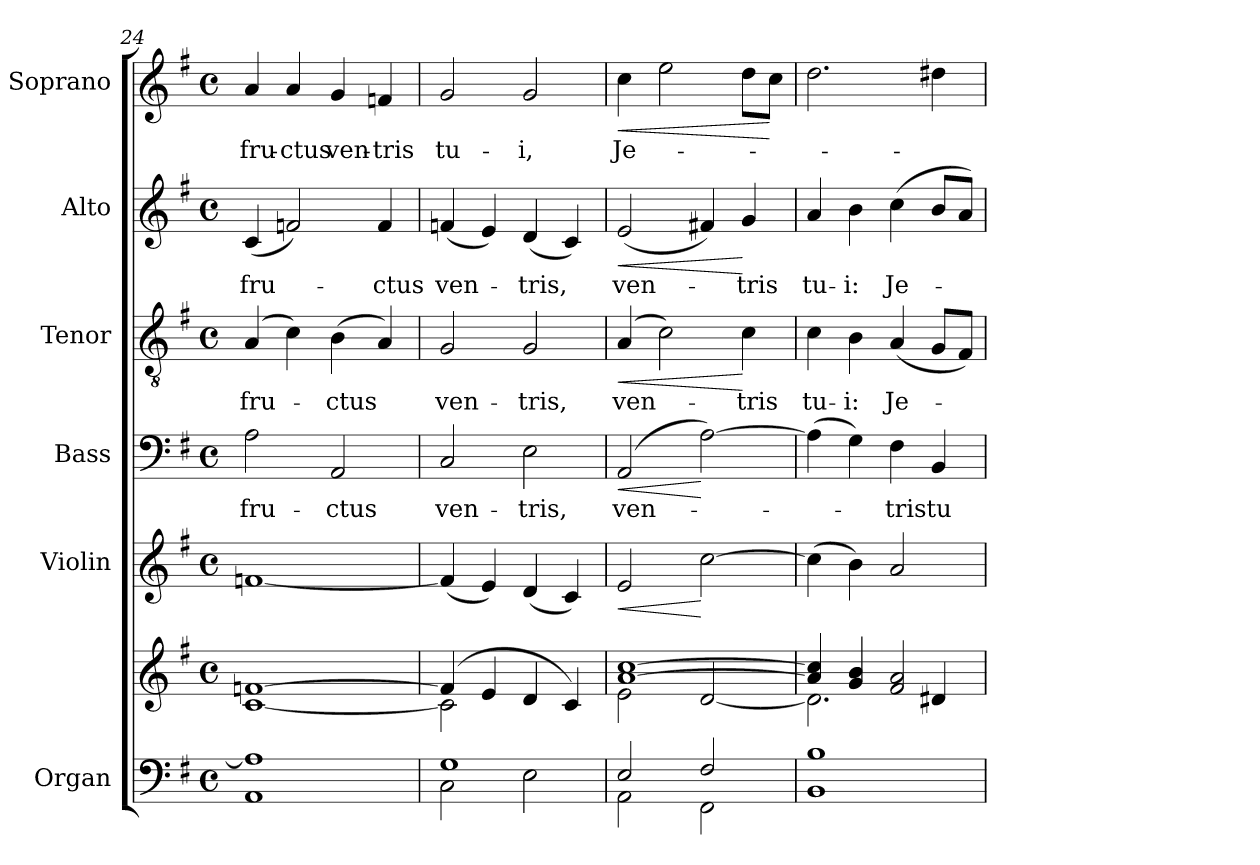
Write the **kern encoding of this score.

**kern	**kern	**dynam	**kern	**dynam	**kern	**text	**dynam	**kern	**text	**dynam	**kern	**text	**dynam	**kern	**text	**dynam
*part6	*part6	*part6	*part5	*part5	*part4	*part4	*part4	*part3	*part3	*part3	*part2	*part2	*part2	*part1	*part1	*part1
*staff7	*staff6	*staff6/7	*staff5	*staff5	*staff4	*staff4	*staff4	*staff3	*staff3	*staff3	*staff2	*staff2	*staff2	*staff1	*staff1	*staff1
*I"Organ	*	*	*I"Violin	*	*I"Bass	*	*	*I"Tenor	*	*	*I"Alto	*	*	*I"Soprano	*	*
*I'Org.	*	*	*I'Vln.	*	*I'B.	*	*	*I'T.	*	*	*I'A.	*	*	*I'S.	*	*
*clefF4	*clefG2	*	*clefG2	*	*clefF4	*	*	*clefGv2	*	*	*clefG2	*	*	*clefG2	*	*
*	*	*	*	*	*	*	*	*ITrd7c12	*	*	*	*	*	*	*	*
*k[f#]	*k[f#]	*	*k[f#]	*	*k[f#]	*	*	*k[f#]	*	*	*k[f#]	*	*	*k[f#]	*	*
*G:	*G:	*	*G:	*	*G:	*	*	*G:	*	*	*G:	*	*	*G:	*	*
*M4/4	*M4/4	*	*M4/4	*	*M4/4	*	*	*M4/4	*	*	*M4/4	*	*	*M4/4	*	*
*met(c)	*met(c)	*	*met(c)	*	*met(c)	*	*	*met(c)	*	*	*met(c)	*	*	*met(c)	*	*
=24	=24	=24	=24	=24	=24	=24	=24	=24	=24	=24	=24	=24	=24	=24	=24	=24
*^	*^	*	*	*	*	*	*	*	*	*	*	*	*	*	*	*
!	!	!	!	!	!	!	!	!LO:LY:b:color=#000000	!	!	!	!	!	!	!	!	!	!
!	!	!	!	!	!	!	!	!	!	!	!LO:LY:b:color=#000000	!	!	!	!	!	!	!
!	!	!	!	!	!	!	!	!	!	!	!	!	!	!LO:LY:b:color=#000000	!	!	!	!
!	!	!	!	!	!	!	!	!	!	!	!	!	!	!	!	!	!LO:LY:b:color=#000000	!
1Ai]	1AAi	[1fni	[1ci	.	[1fni	.	2Ai\	fru-	.	(4AAi/	fru-	.	(4ci/	fru-	.	4ai/	fru-	.
!	!	!	!	!	!	!	!	!	!	!	!	!	!	!	!	!	!LO:LY:b:color=#000000	!
.	.	.	.	.	.	.	.	.	.	4Ci\)	.	.	2fni/)	.	.	4ai/	-ctus	.
!	!	!	!	!	!	!	!	!LO:LY:b:color=#000000	!	!	!	!	!	!	!	!	!	!
!	!	!	!	!	!	!	!	!	!	!	!LO:LY:b:color=#000000	!	!	!	!	!	!	!
!	!	!	!	!	!	!	!	!	!	!	!	!	!	!	!	!	!LO:LY:b:color=#000000	!
.	.	.	.	.	.	.	2AAi/	-ctus	.	(4BBi\	-ctus	.	.	.	.	4gi/	ven-	.
!	!	!	!	!	!	!	!	!	!	!	!	!	!	!LO:LY:b:color=#000000	!	!	!	!
!	!	!	!	!	!	!	!	!	!	!	!	!	!	!	!	!	!LO:LY:b:color=#000000	!
.	.	.	.	.	.	.	.	.	.	4AAi/)	.	.	4fi/	-ctus	.	4fni/	-tris	.
!!LO:LB:g=z
=25	=25	=25	=25	=25	=25	=25	=25	=25	=25	=25	=25	=25	=25	=25	=25	=25	=25	=25
!	!	!	!	!	!	!	!	!LO:LY:b:color=#000000	!	!	!	!	!	!	!	!	!	!
!	!	!	!	!	!	!	!	!	!	!	!LO:LY:b:color=#000000	!	!	!	!	!	!	!
!	!	!	!	!	!	!	!	!	!	!	!	!	!	!LO:LY:b:color=#000000	!	!	!	!
!	!	!	!	!	!	!	!	!	!	!	!	!	!	!	!	!	!LO:LY:b:color=#000000	!
1Gi	2Ci\	(4fi/]	2ci\]	.	(4fi/]	.	2Ci/	ven-	.	2GGi/	ven-	.	(4fni/	ven-	.	2gi/	tu-	.
.	.	4ei/	.	.	4ei/)	.	.	.	.	.	.	.	4ei/)	.	.	.	.	.
!	!	!	!	!	!	!	!	!LO:LY:b:color=#000000	!	!	!	!	!	!	!	!	!	!
!	!	!	!	!	!	!	!	!	!	!	!LO:LY:b:color=#000000	!	!	!	!	!	!	!
!	!	!	!	!	!	!	!	!	!	!	!	!	!	!LO:LY:b:color=#000000	!	!	!	!
!	!	!	!	!	!	!	!	!	!	!	!	!	!	!	!	!	!LO:LY:b:color=#000000	!
.	2Ei\	4di/	2ryy	.	(4di/	.	2Ei\	-tris,	.	2GGi/	-tris,	.	(4di/	-tris,	.	2gi/	-i,	.
.	.	4ci/)	.	.	4ci/)	.	.	.	.	.	.	.	4ci/)	.	.	.	.	.
=26	=26	=26	=26	=26	=26	=26	=26	=26	=26	=26	=26	=26	=26	=26	=26	=26	=26	=26
!	!	!	!	!	!	!LO:HP:b	!	!	!	!	!	!	!	!	!	!	!	!
!	!	!	!	!	!	!	!	!LO:LY:b:color=#000000	!LO:HP:b	!	!	!	!	!	!	!	!	!
!	!	!	!	!	!	!	!	!	!	!	!LO:LY:b:color=#000000	!LO:HP:b	!	!	!	!	!	!
!	!	!	!	!	!	!	!	!	!	!	!	!	!	!LO:LY:b:color=#000000	!LO:HP:b	!	!	!
!	!	!	!	!	!	!	!	!	!	!	!	!	!	!	!	!	!LO:LY:b:color=#000000	!LO:HP:b
2Ei/	2AAi\	[1ai [1cci	2ei\	.	2ei/	<	(2AAi/	ven-	<	(4AAi/	ven-	<	(2ei/	ven-	<	4cci\	Je-	<
.	.	.	.	.	.	.	.	.	.	2Ci\)	.	.	.	.	.	2eei\	.	.
2F#i/	2FF#i\	.	[2di/	[ [	[2cci\	[	[2Ai\)	.	[	.	.	.	4f#Xi/)	.	.	.	.	.
!	!	!	!	!	!	!	!	!	!	!	!LO:LY:b:color=#000000	!	!	!	!	!	!	!
!	!	!	!	!	!	!	!	!	!	!	!	!	!	!LO:LY:b:color=#000000	!	!	!	!
.	.	.	.	.	.	.	.	.	.	4Ci\	-tris	[	4gi/	-tris	[	8ddi\L	.	.
.	.	.	.	.	.	.	.	.	.	.	.	.	.	.	.	8cci\J	.	[
=27	=27	=27	=27	=27	=27	=27	=27	=27	=27	=27	=27	=27	=27	=27	=27	=27	=27	=27
!	!	!	!	!	!	!	!	!	!	!	!LO:LY:b:color=#000000	!	!	!	!	!	!	!
!	!	!	!	!	!	!	!	!	!	!	!	!	!	!LO:LY:b:color=#000000	!	!	!	!
1Bi	1BBi	4ai/] 4cci]	2.di\]	.	(4cci\]	.	(4Ai\]	.	.	4Ci\	tu-	.	4ai/	tu-	.	2.ddi\	.	.
!	!	!	!	!	!	!	!	!	!	!	!LO:LY:b:color=#000000	!	!	!	!	!	!	!
!	!	!	!	!	!	!	!	!	!	!	!	!	!	!LO:LY:b:color=#000000	!	!	!	!
.	.	4gi/ 4bi	.	.	4bi\)	.	4Gi\)	.	.	4BBi\	-i:	.	4bi\	-i:	.	.	.	.
!	!	!	!	!	!	!	!	!LO:LY:b:color=#000000	!	!	!	!	!	!	!	!	!	!
!	!	!	!	!	!	!	!	!	!	!	!LO:LY:b:color=#000000	!	!	!	!	!	!	!
!	!	!	!	!	!	!	!	!	!	!	!	!	!	!LO:LY:b:color=#000000	!	!	!	!
.	.	2f#i/ 2ai	.	.	2ai/	.	4F#i\	-tris	.	(4AAi/	Je-	.	(4cci\	Je-	.	.	.	.
!	!	!	!	!	!	!	!	!LO:LY:b:color=#000000	!	!	!	!	!	!	!	!	!	!
.	.	.	4d#Xi/	.	.	.	4BBi/	tu-	.	8GGi/L	.	.	8bi/L	.	.	4dd#Xi\	.	.
.	.	.	.	.	.	.	.	.	.	8FF#i/J)	.	.	8ai/J)	.	.	.	.	.
*v	*v	*	*	*	*	*	*	*	*	*	*	*	*	*	*	*	*	*
*	*v	*v	*	*	*	*	*	*	*	*	*	*	*	*	*	*	*
=	=	=	=	=	=	=	=	=	=	=	=	=	=	=	=	=
*-	*-	*-	*-	*-	*-	*-	*-	*-	*-	*-	*-	*-	*-	*-	*-	*-
